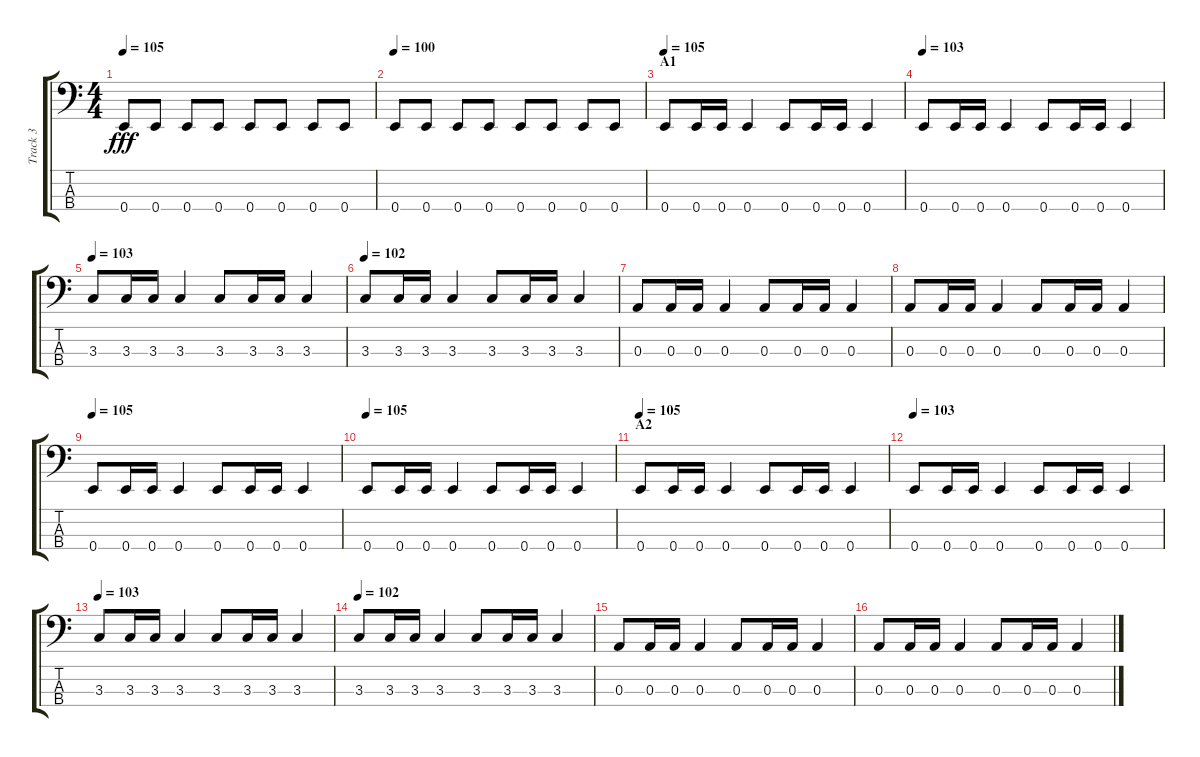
\track ("Track 3" "Track 3") {instrument electricbassfinger}
\staff {score tabs}
\tuning (G2 D2 A1 E1) {hide}
\ts (4 4)
\tempo 105
\clef f4
\ks c
0.4.8{dy fff} 0.4.8 0.4.8 0.4.8 0.4.8 0.4.8 0.4.8 0.4.8 |
\tempo 100
0.4.8 0.4.8 0.4.8 0.4.8 0.4.8 0.4.8 0.4.8 0.4.8 |
\section ("" "A1")
\tempo 105
0.4.8 0.4.16 0.4.16 0.4.4 0.4.8 0.4.16 0.4.16 0.4.4 |
\tempo 103
0.4.8 0.4.16 0.4.16 0.4.4 0.4.8 0.4.16 0.4.16 0.4.4 |
\tempo 103
3.3.8 3.3.16 3.3.16 3.3.4 3.3.8 3.3.16 3.3.16 3.3.4 |
\tempo 102
3.3.8 3.3.16 3.3.16 3.3.4 3.3.8 3.3.16 3.3.16 3.3.4 |
0.3.8 0.3.16 0.3.16 0.3.4 0.3.8 0.3.16 0.3.16 0.3.4 |
0.3.8 0.3.16 0.3.16 0.3.4 0.3.8 0.3.16 0.3.16 0.3.4 |
\tempo 105
0.4.8 0.4.16 0.4.16 0.4.4 0.4.8 0.4.16 0.4.16 0.4.4 |
\tempo 105
0.4.8 0.4.16 0.4.16 0.4.4 0.4.8 0.4.16 0.4.16 0.4.4 |
\section ("" "A2")
\tempo 105
0.4.8 0.4.16 0.4.16 0.4.4 0.4.8 0.4.16 0.4.16 0.4.4 |
\tempo 103
0.4.8 0.4.16 0.4.16 0.4.4 0.4.8 0.4.16 0.4.16 0.4.4 |
\tempo 103
3.3.8 3.3.16 3.3.16 3.3.4 3.3.8 3.3.16 3.3.16 3.3.4 |
\tempo 102
3.3.8 3.3.16 3.3.16 3.3.4 3.3.8 3.3.16 3.3.16 3.3.4 |
0.3.8 0.3.16 0.3.16 0.3.4 0.3.8 0.3.16 0.3.16 0.3.4 |
0.3.8 0.3.16 0.3.16 0.3.4 0.3.8 0.3.16 0.3.16 0.3.4
